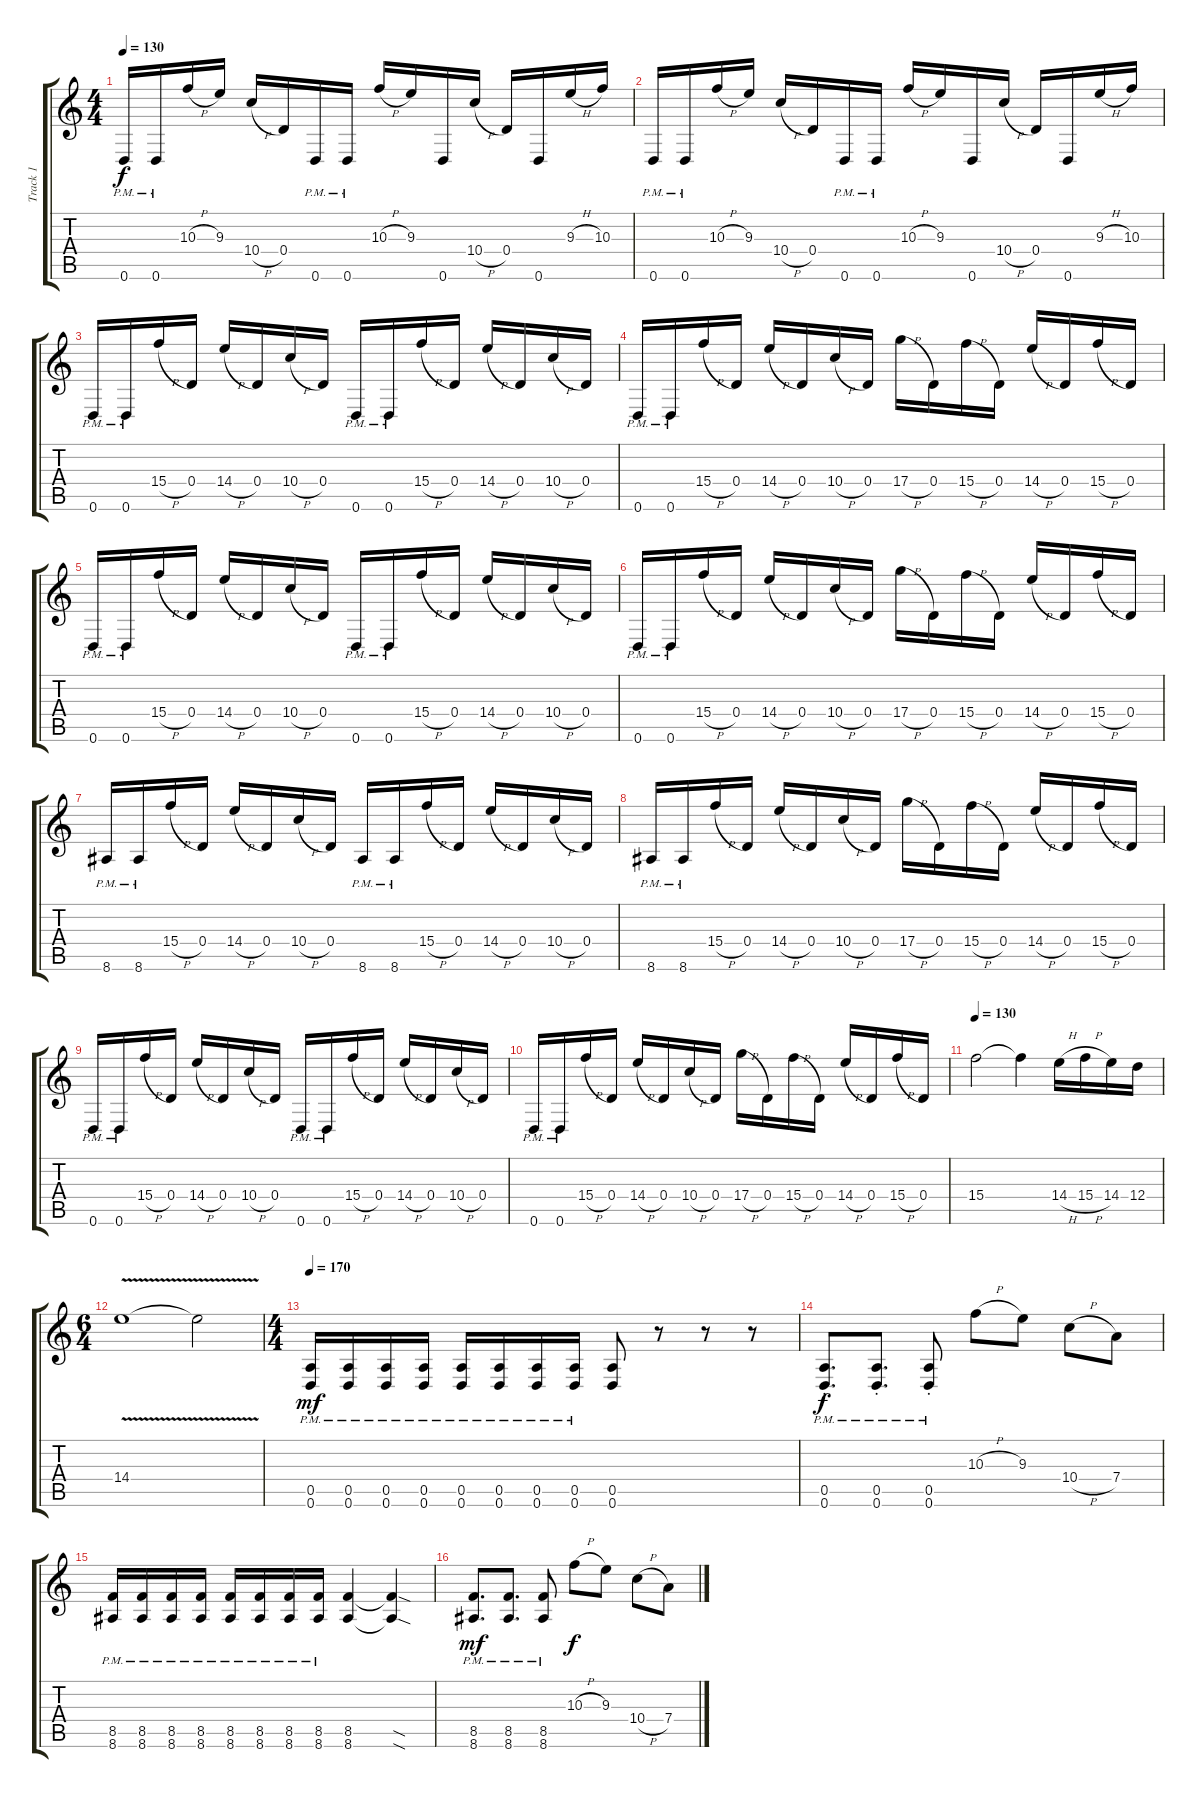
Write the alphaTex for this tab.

\track ("Track 1" "Track 1") {instrument distortionguitar}
\staff {score tabs}
\tuning (E4 B3 G3 D3 A2 D2) {hide}
\ts (4 4)
\tempo 130
\clef g2
\ks c
0.6{pm}.16{dy f} 0.6{pm}.16 10.3{h}.16 9.3.16 10.4{h}.16 0.4.16 0.6{pm}.16 0.6{pm}.16 10.3{h}.16 9.3.16 0.6.16 10.4{h}.16 0.4.16 0.6.16 9.3{h}.16 10.3.16 |
0.6{pm}.16 0.6{pm}.16 10.3{h}.16 9.3.16 10.4{h}.16 0.4.16 0.6{pm}.16 0.6{pm}.16 10.3{h}.16 9.3.16 0.6.16 10.4{h}.16 0.4.16 0.6.16 9.3{h}.16 10.3.16 |
0.6{pm}.16 0.6{pm}.16 15.4{h}.16 0.4.16 14.4{h}.16 0.4.16 10.4{h}.16 0.4.16 0.6{pm}.16 0.6{pm}.16 15.4{h}.16 0.4.16 14.4{h}.16 0.4.16 10.4{h}.16 0.4.16 |
0.6{pm}.16 0.6{pm}.16 15.4{h}.16 0.4.16 14.4{h}.16 0.4.16 10.4{h}.16 0.4.16 17.4{h}.16 0.4.16 15.4{h}.16 0.4.16 14.4{h}.16 0.4.16 15.4{h}.16 0.4.16 |
0.6{pm}.16 0.6{pm}.16 15.4{h}.16 0.4.16 14.4{h}.16 0.4.16 10.4{h}.16 0.4.16 0.6{pm}.16 0.6{pm}.16 15.4{h}.16 0.4.16 14.4{h}.16 0.4.16 10.4{h}.16 0.4.16 |
0.6{pm}.16 0.6{pm}.16 15.4{h}.16 0.4.16 14.4{h}.16 0.4.16 10.4{h}.16 0.4.16 17.4{h}.16 0.4.16 15.4{h}.16 0.4.16 14.4{h}.16 0.4.16 15.4{h}.16 0.4.16 |
8.6{pm}.16 8.6{pm}.16 15.4{h}.16 0.4.16 14.4{h}.16 0.4.16 10.4{h}.16 0.4.16 8.6{pm}.16 8.6{pm}.16 15.4{h}.16 0.4.16 14.4{h}.16 0.4.16 10.4{h}.16 0.4.16 |
8.6{pm}.16 8.6{pm}.16 15.4{h}.16 0.4.16 14.4{h}.16 0.4.16 10.4{h}.16 0.4.16 17.4{h}.16 0.4.16 15.4{h}.16 0.4.16 14.4{h}.16 0.4.16 15.4{h}.16 0.4.16 |
0.6{pm}.16 0.6{pm}.16 15.4{h}.16 0.4.16 14.4{h}.16 0.4.16 10.4{h}.16 0.4.16 0.6{pm}.16 0.6{pm}.16 15.4{h}.16 0.4.16 14.4{h}.16 0.4.16 10.4{h}.16 0.4.16 |
0.6{pm}.16 0.6{pm}.16 15.4{h}.16 0.4.16 14.4{h}.16 0.4.16 10.4{h}.16 0.4.16 17.4{h}.16 0.4.16 15.4{h}.16 0.4.16 14.4{h}.16 0.4.16 15.4{h}.16 0.4.16 |
\tempo 130
15.4.2 15.4{t}.4 14.4{h}.16 15.4{h}.16 14.4.16 12.4.16 |
\ts (6 4)
14.4{v}.1 14.4{t}.2 |
\ts (4 4)
\tempo 170
(0.5{pm} 0.6{pm}).16{dy mf} (0.5{pm} 0.6{pm}).16 (0.5{pm} 0.6{pm}).16 (0.5{pm} 0.6{pm}).16 (0.5{pm} 0.6{pm}).16 (0.5{pm} 0.6{pm}).16 (0.5{pm} 0.6{pm}).16 (0.5{pm} 0.6{pm}).16 (0.5 0.6).8 r.8 r.8 r.8 |
(0.5{pm} 0.6{pm st}).8{d dy f} (0.5{pm} 0.6{pm st}).8{d} (0.5{pm} 0.6{pm st}).8 10.3{h}.8 9.3.8 10.4{h}.8 7.4.8 |
(8.5{pm} 8.6{pm}).16 (8.5{pm} 8.6{pm}).16 (8.5{pm} 8.6{pm}).16 (8.5{pm} 8.6{pm}).16 (8.5{pm} 8.6{pm}).16 (8.5{pm} 8.6{pm}).16 (8.5{pm} 8.6{pm}).16 (8.5{pm} 8.6{pm}).16 (8.5 8.6).4 (8.5{sod t} 8.6{sod t}).4 |
(8.5{pm} 8.6{pm}).8{d dy mf} (8.5{pm} 8.6{pm}).8{d} (8.5{pm} 8.6{pm}).8 10.3{h}.8{dy f} 9.3.8 10.4{h}.8 7.4.8
